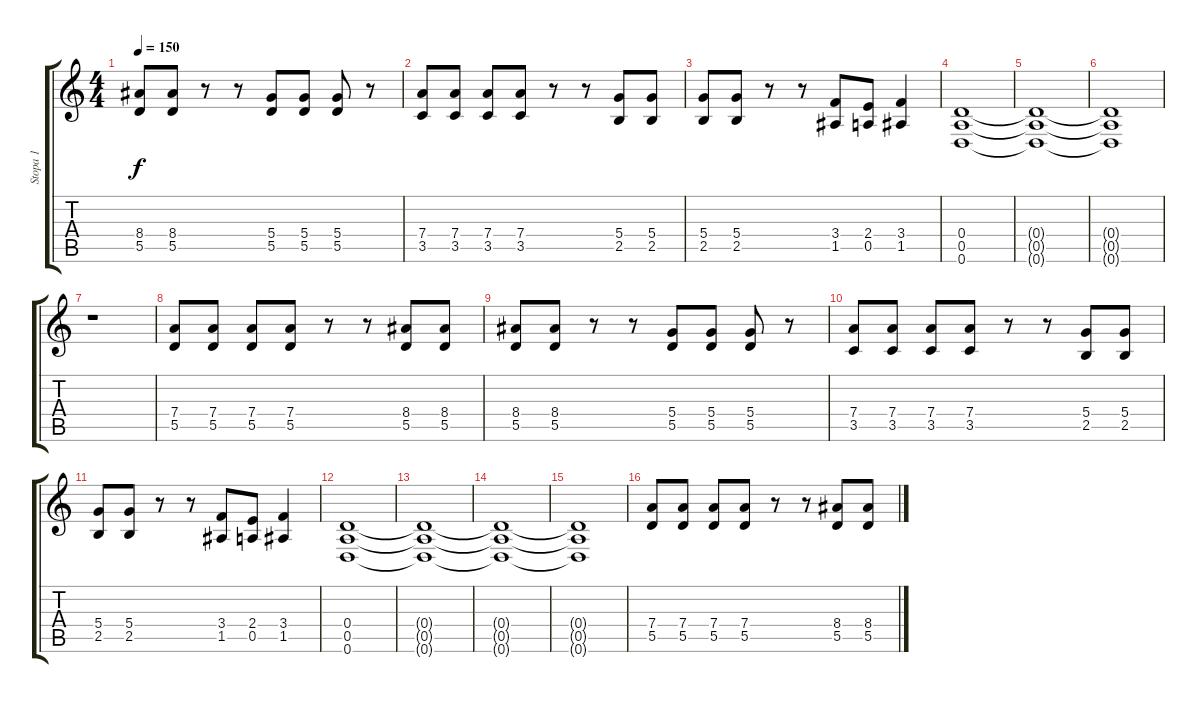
\track ("Stopa 1" "Stopa 1") {instrument distortionguitar}
\staff {score tabs}
\tuning (E4 B3 G3 D3 A2 D2) {hide}
\ts (4 4)
\tempo 150
\clef g2
\ks c
(8.4 5.5).8{dy f} (8.4 5.5).8 r.8 r.8 (5.4 5.5).8 (5.4 5.5).8 (5.4 5.5).8 r.8 |
(7.4 3.5).8 (7.4 3.5).8 (7.4 3.5).8 (7.4 3.5).8 r.8 r.8 (5.4 2.5).8 (5.4 2.5).8 |
(5.4 2.5).8 (5.4 2.5).8 r.8 r.8 (3.4 1.5).8 (2.4 0.5).8 (3.4 1.5).4 |
(0.4 0.5 0.6).1 |
(0.4{t} 0.5{t} 0.6{t}).1 |
(0.4{t} 0.5{t} 0.6{t}).1 |
r.1 |
(7.4 5.5).8 (7.4 5.5).8 (7.4 5.5).8 (7.4 5.5).8 r.8 r.8 (8.4 5.5).8 (8.4 5.5).8 |
(8.4 5.5).8 (8.4 5.5).8 r.8 r.8 (5.4 5.5).8 (5.4 5.5).8 (5.4 5.5).8 r.8 |
(7.4 3.5).8 (7.4 3.5).8 (7.4 3.5).8 (7.4 3.5).8 r.8 r.8 (5.4 2.5).8 (5.4 2.5).8 |
(5.4 2.5).8 (5.4 2.5).8 r.8 r.8 (3.4 1.5).8 (2.4 0.5).8 (3.4 1.5).4 |
(0.4 0.5 0.6).1 |
(0.4{t} 0.5{t} 0.6{t}).1 |
(0.4{t} 0.5{t} 0.6{t}).1 |
(0.4{t} 0.5{t} 0.6{t}).1 |
(7.4 5.5).8 (7.4 5.5).8 (7.4 5.5).8 (7.4 5.5).8 r.8 r.8 (8.4 5.5).8 (8.4 5.5).8
